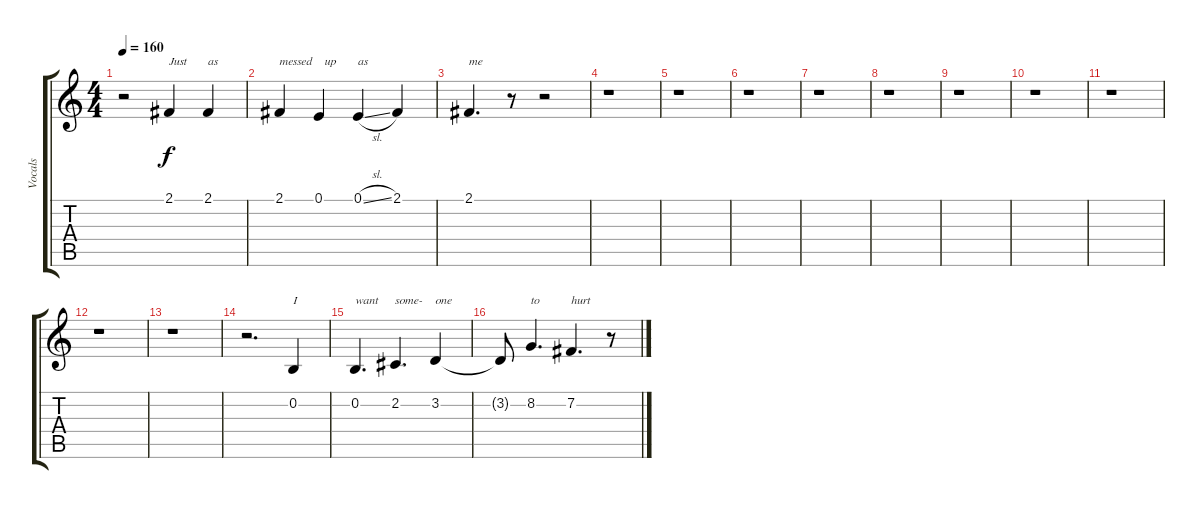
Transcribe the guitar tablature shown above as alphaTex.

\track ("Vocals" "Vocals") {instrument lead1square}
\staff {score tabs}
\tuning (E4 B3 G3 D3 A2 E2) {hide}
\ts (4 4)
\tempo 160
\clef g2
\ks c
r.2{dy f} 2.1.4{txt "Just"} 2.1.4{txt "as"} |
2.1.4{txt "messed"} 0.1.4{txt "  up"} 0.1{sl}.4{txt "as"} 2.1.4 |
2.1.4{d txt "me"} r.8 r.2 |
r.1 |
r.1 |
r.1 |
r.1 |
r.1 |
r.1 |
r.1 |
r.1 |
r.1 |
r.1 |
r.2{d} 0.2.4{txt "I"} |
0.2.4{d txt "want"} 2.2.4{d txt "some-"} 3.2.4{txt "one"} |
3.2{t}.8 8.2.4{d txt "to"} 7.2.4{d txt "hurt"} r.8
